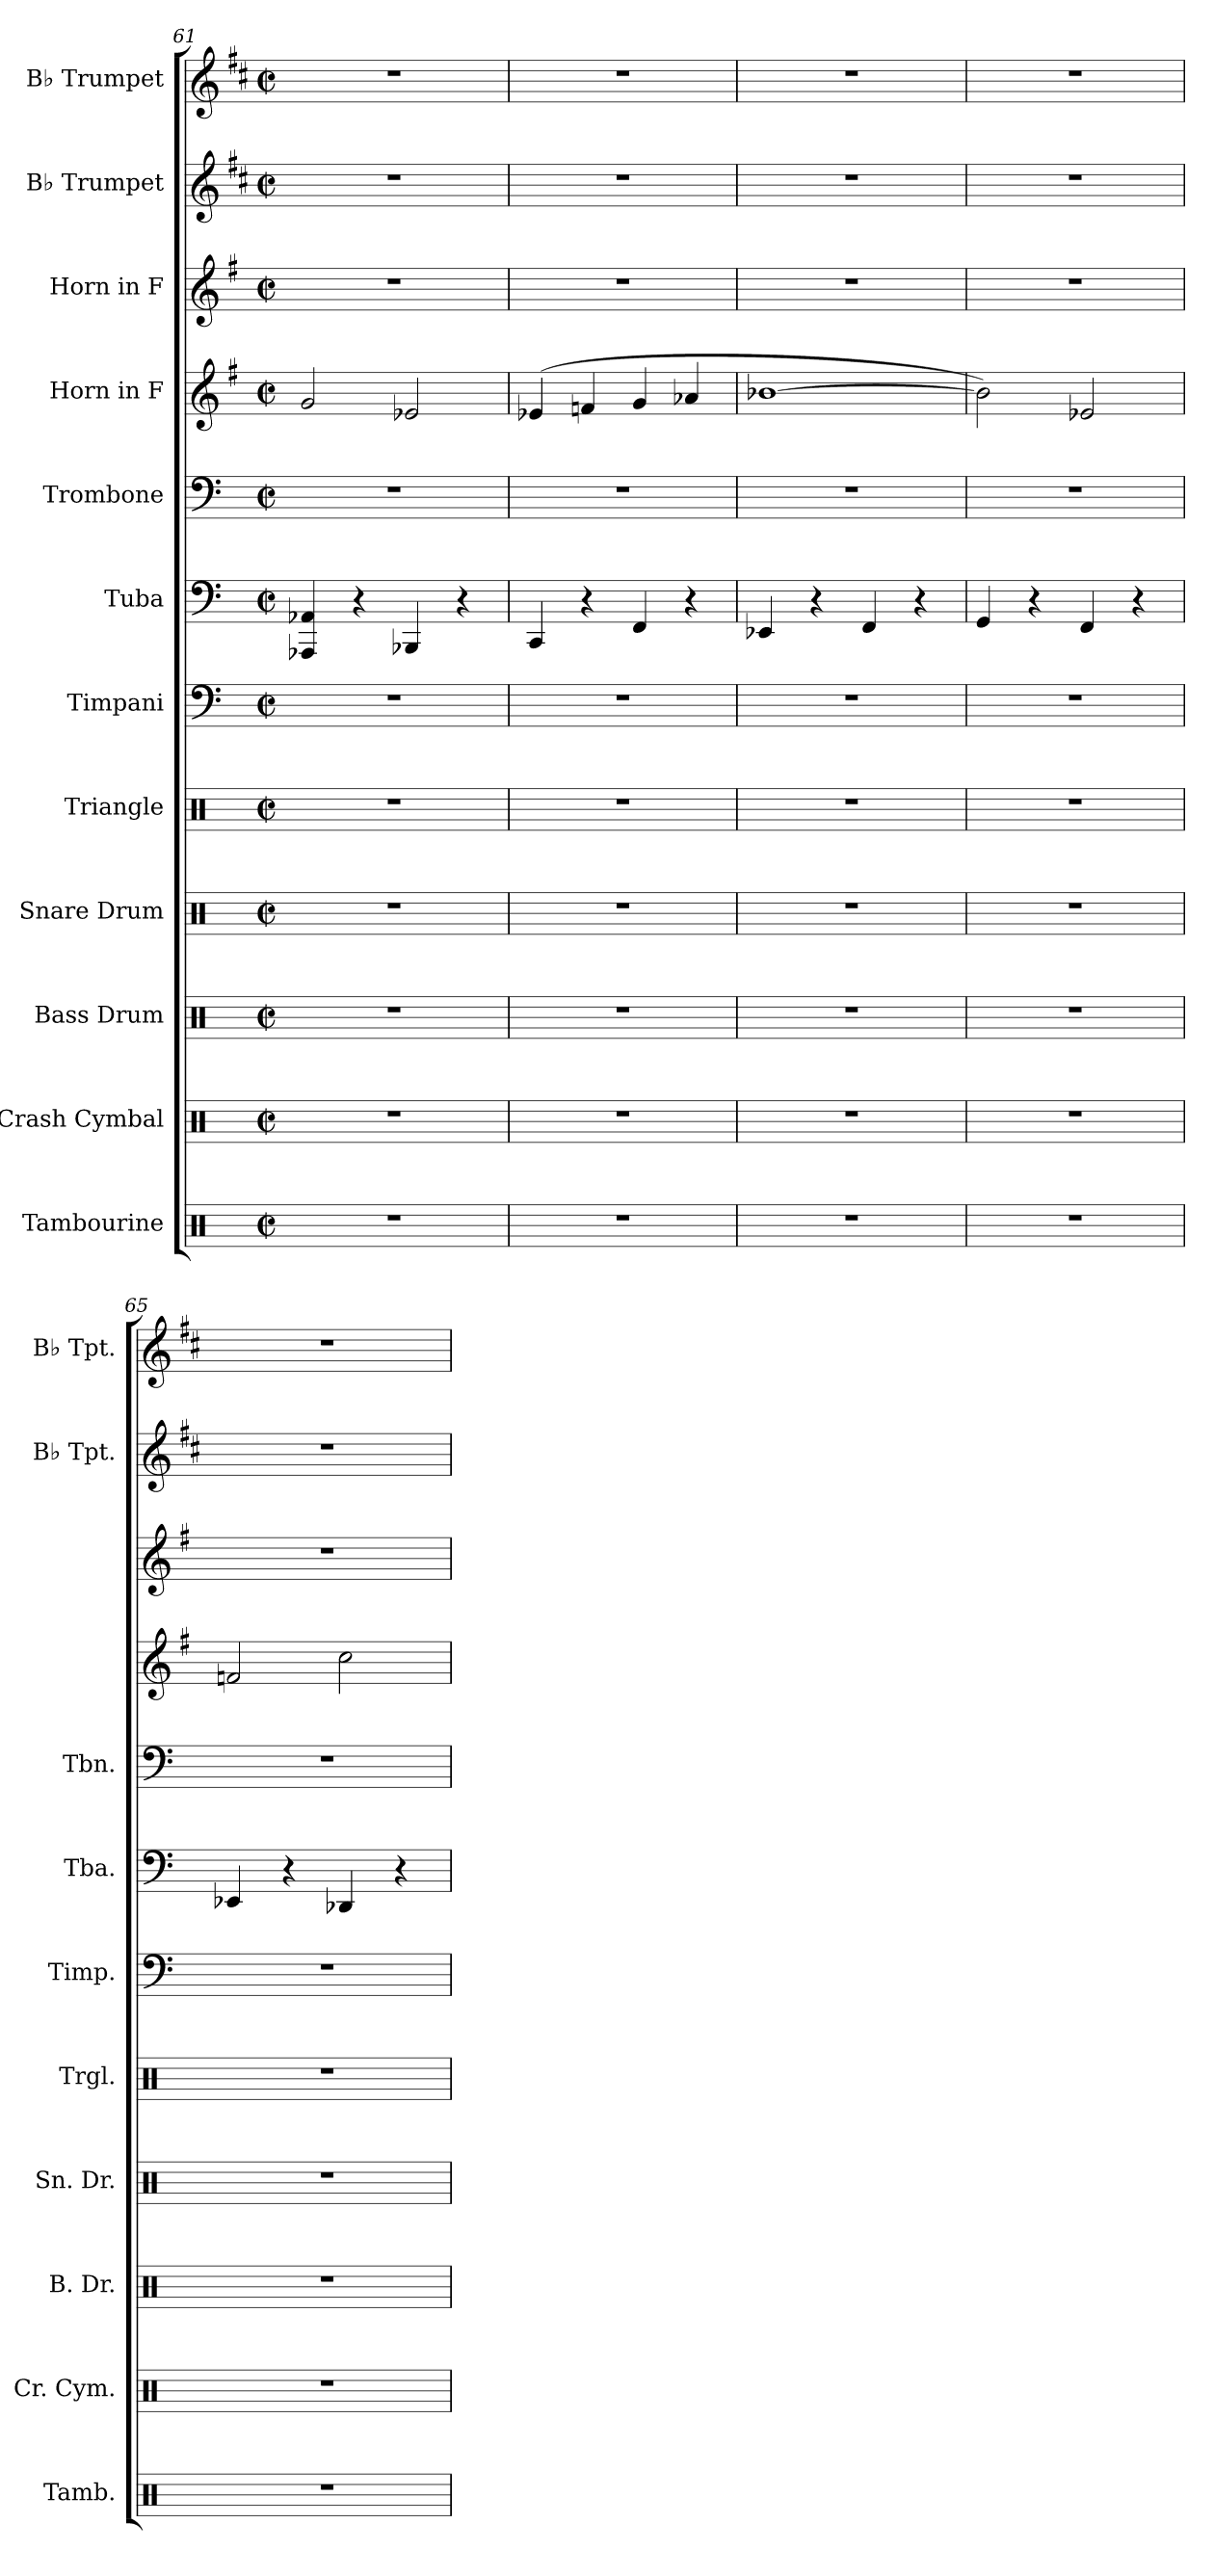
**kern	**kern	**kern	**kern	**kern	**kern	**kern	**kern	**kern	**kern	**kern	**kern
*part12	*part11	*part10	*part9	*part8	*part7	*part6	*part5	*part4	*part3	*part2	*part1
*staff12	*staff11	*staff10	*staff9	*staff8	*staff7	*staff6	*staff5	*staff4	*staff3	*staff2	*staff1
*I"Tambourine	*I"Crash Cymbal	*I"Bass Drum	*I"Snare Drum	*I"Triangle	*I"Timpani	*I"Tuba	*I"Trombone	*I"Horn in F	*I"Horn in F	*I"B♭ Trumpet	*I"B♭ Trumpet
*I'Tamb.	*I'Cr. Cym.	*I'B. Dr.	*I'Sn. Dr.	*I'Trgl.	*I'Timp.	*I'Tba.	*I'Tbn.	*	*	*I'B♭ Tpt.	*I'B♭ Tpt.
!!LO:PB:g=z
*clefX	*clefX	*clefX	*clefX	*clefX	*clefF4	*clefF4	*clefF4	*clefG2	*clefG2	*clefG2	*clefG2
*	*	*	*	*	*	*	*	*ITrd4c7	*ITrd4c7	*ITrd1c2	*ITrd1c2
*k[]	*k[]	*k[]	*k[]	*k[]	*k[]	*k[]	*k[]	*k[]	*k[]	*k[]	*k[]
*M2/2	*M2/2	*M2/2	*M2/2	*M2/2	*M2/2	*M2/2	*M2/2	*M2/2	*M2/2	*M2/2	*M2/2
*met(c|)	*met(c|)	*met(c|)	*met(c|)	*met(c|)	*met(c|)	*met(c|)	*met(c|)	*met(c|)	*met(c|)	*met(c|)	*met(c|)
=61	=61	=61	=61	=61	=61	=61	=61	=61	=61	=61	=61
1r	1r	1r	1r	1r	1r	4AAA-X/ 4AA-X/	1r	2c/	1r	1r	1r
.	.	.	.	.	.	4r	.	.	.	.	.
.	.	.	.	.	.	4BBB-X/	.	2A-X/	.	.	.
.	.	.	.	.	.	4r	.	.	.	.	.
=62	=62	=62	=62	=62	=62	=62	=62	=62	=62	=62	=62
1r	1r	1r	1r	1r	1r	4CC/	1r	(4A-X/	1r	1r	1r
.	.	.	.	.	.	4r	.	4B-X/	.	.	.
.	.	.	.	.	.	4FF/	.	4c/	.	.	.
.	.	.	.	.	.	4r	.	4d-X/	.	.	.
=63	=63	=63	=63	=63	=63	=63	=63	=63	=63	=63	=63
1r	1r	1r	1r	1r	1r	4EE-X/	1r	[1e-X	1r	1r	1r
.	.	.	.	.	.	4r	.	.	.	.	.
.	.	.	.	.	.	4FF/	.	.	.	.	.
.	.	.	.	.	.	4r	.	.	.	.	.
=64	=64	=64	=64	=64	=64	=64	=64	=64	=64	=64	=64
1r	1r	1r	1r	1r	1r	4GG/	1r	2e-\])	1r	1r	1r
.	.	.	.	.	.	4r	.	.	.	.	.
.	.	.	.	.	.	4FF/	.	2A-X/	.	.	.
.	.	.	.	.	.	4r	.	.	.	.	.
=65	=65	=65	=65	=65	=65	=65	=65	=65	=65	=65	=65
1r	1r	1r	1r	1r	1r	4EE-X/	1r	2B-X/	1r	1r	1r
.	.	.	.	.	.	4r	.	.	.	.	.
.	.	.	.	.	.	4DD-X/	.	2f\	.	.	.
.	.	.	.	.	.	4r	.	.	.	.	.
=	=	=	=	=	=	=	=	=	=	=	=
*-	*-	*-	*-	*-	*-	*-	*-	*-	*-	*-	*-
